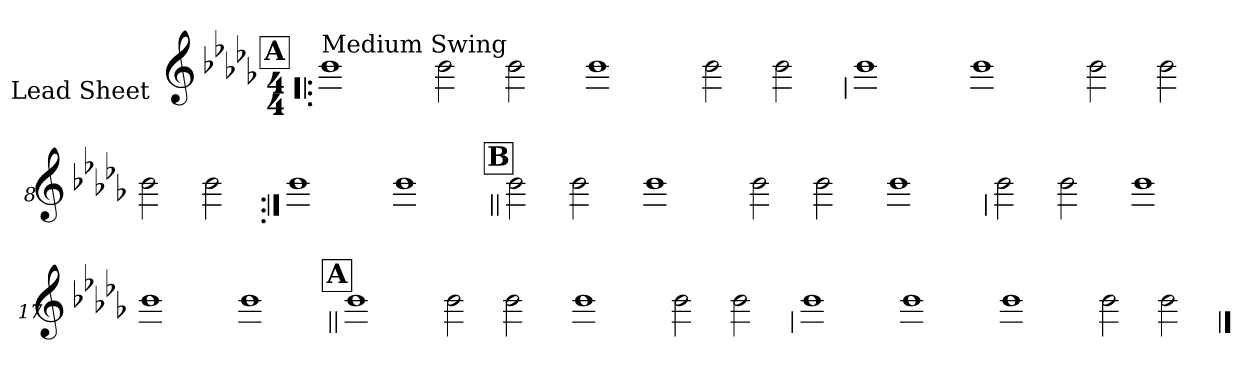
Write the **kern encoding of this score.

**kern
*part1
*staff1
*I"Lead Sheet
*stria0
*clefG2
*k[b-e-a-d-g-]
*D-:
*M4/4
!!LO:REH:place=s1:a:t=A
=1!|:
!LO:TX:a:t=Medium Swing
1b-
=2-
2b-
2b-
=3-
1b-
=4-
2b-
2b-
!!LO:LB:g=z
=5
1b-
=6-
1b-
=7-
2b-
2b-
=8-
2b-
2b-
!!LO:LB:g=z
=9:|!
1b-
=10-
1b-
!!LO:LB:g=z
!!LO:REH:place=s1:a:t=B
=11||
2b-
2b-
=12-
1b-
=13-
2b-
2b-
=14-
1b-
!!LO:LB:g=z
=15
2b-
2b-
=16-
1b-
=17-
1b-
=18-
1b-
!!LO:LB:g=z
!!LO:REH:place=s1:a:t=A
=19||
1b-
=20-
2b-
2b-
=21-
1b-
=22-
2b-
2b-
!!LO:LB:g=z
=23
1b-
=24-
1b-
=25-
1b-
=26-
2b-
2b-
==
*-
